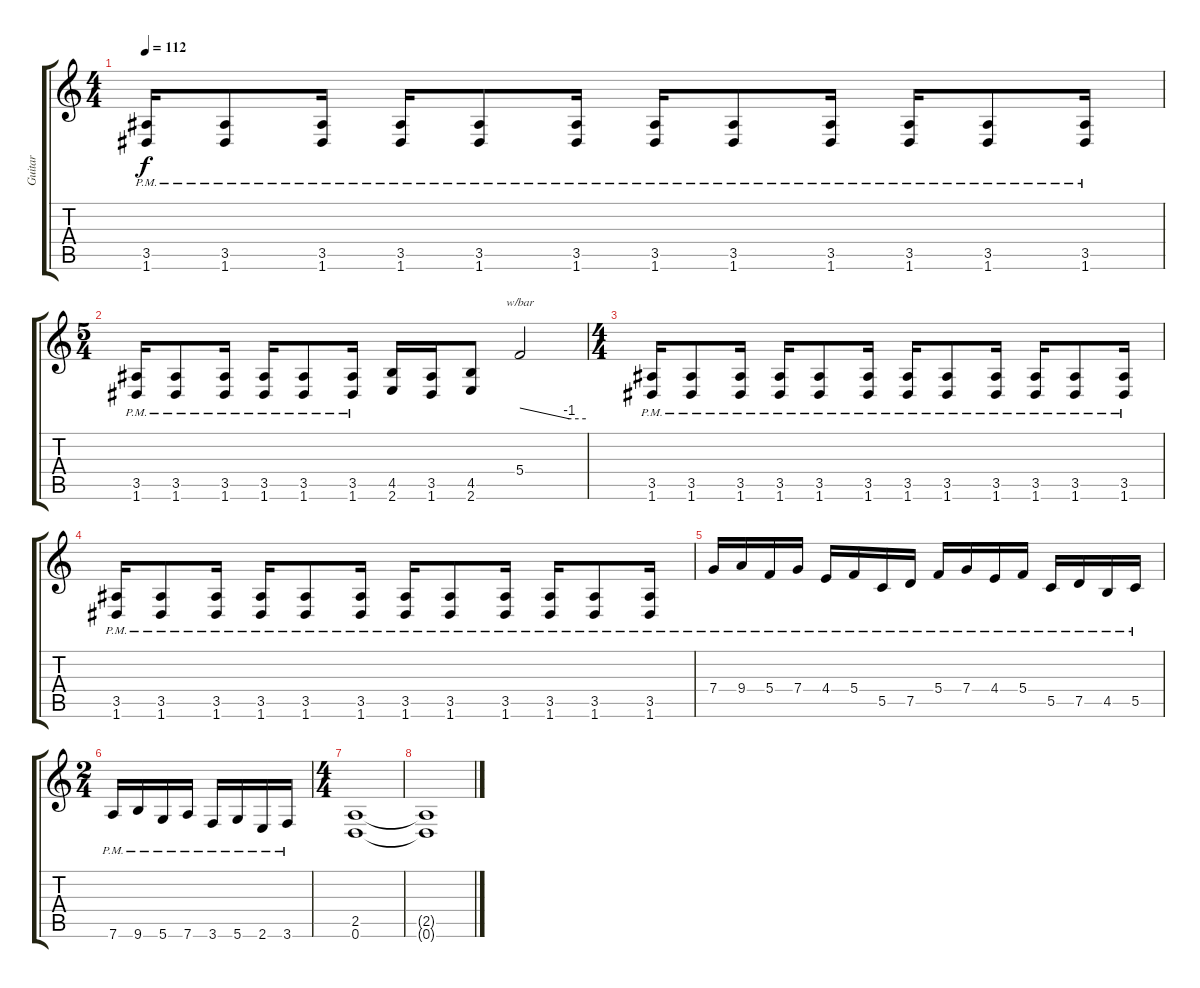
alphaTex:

\track ("Guitar" "Guitar") {instrument distortionguitar}
\staff {score tabs}
\tuning (D4 A3 F3 C3 G2 D2) {hide}
\ts (4 4)
\tempo 112
\clef g2
\ks c
(3.5{pm} 1.6{pm}).16{dy f} (3.5{pm} 1.6{pm}).8 (3.5{pm} 1.6{pm}).16 (3.5{pm} 1.6{pm}).16 (3.5{pm} 1.6{pm}).8 (3.5{pm} 1.6{pm}).16 (3.5{pm} 1.6{pm}).16 (3.5{pm} 1.6{pm}).8 (3.5{pm} 1.6{pm}).16 (3.5{pm} 1.6{pm}).16 (3.5{pm} 1.6{pm}).8 (3.5{pm} 1.6{pm}).16 |
\ts (5 4)
(3.5{pm} 1.6{pm}).16 (3.5{pm} 1.6{pm}).8 (3.5{pm} 1.6{pm}).16 (3.5{pm} 1.6{pm}).16 (3.5{pm} 1.6{pm}).8 (3.5{pm} 1.6{pm}).16 (4.5 2.6).16 (3.5 1.6).16 (4.5 2.6).8 5.4.2{tbe (custom default 0 0 45 -4 60 -4)} |
\ts (4 4)
(3.5{pm} 1.6{pm}).16 (3.5{pm} 1.6{pm}).8 (3.5{pm} 1.6{pm}).16 (3.5{pm} 1.6{pm}).16 (3.5{pm} 1.6{pm}).8 (3.5{pm} 1.6{pm}).16 (3.5{pm} 1.6{pm}).16 (3.5{pm} 1.6{pm}).8 (3.5{pm} 1.6{pm}).16 (3.5{pm} 1.6{pm}).16 (3.5{pm} 1.6{pm}).8 (3.5{pm} 1.6{pm}).16 |
(3.5{pm} 1.6{pm}).16 (3.5{pm} 1.6{pm}).8 (3.5{pm} 1.6{pm}).16 (3.5{pm} 1.6{pm}).16 (3.5{pm} 1.6{pm}).8 (3.5{pm} 1.6{pm}).16 (3.5{pm} 1.6{pm}).16 (3.5{pm} 1.6{pm}).8 (3.5{pm} 1.6{pm}).16 (3.5{pm} 1.6{pm}).16 (3.5{pm} 1.6{pm}).8 (3.5{pm} 1.6{pm}).16 |
7.4{pm}.16 9.4{pm}.16 5.4{pm}.16 7.4{pm}.16 4.4{pm}.16 5.4{pm}.16 5.5{pm}.16 7.5{pm}.16 5.4{pm}.16 7.4{pm}.16 4.4{pm}.16 5.4{pm}.16 5.5{pm}.16 7.5{pm}.16 4.5{pm}.16 5.5{pm}.16 |
\ts (2 4)
7.6{pm}.16 9.6{pm}.16 5.6{pm}.16 7.6{pm}.16 3.6{pm}.16 5.6{pm}.16 2.6{pm}.16 3.6{pm}.16 |
\ts (4 4)
(2.5 0.6).1{volume 0} |
(2.5{t} 0.6{t}).1
